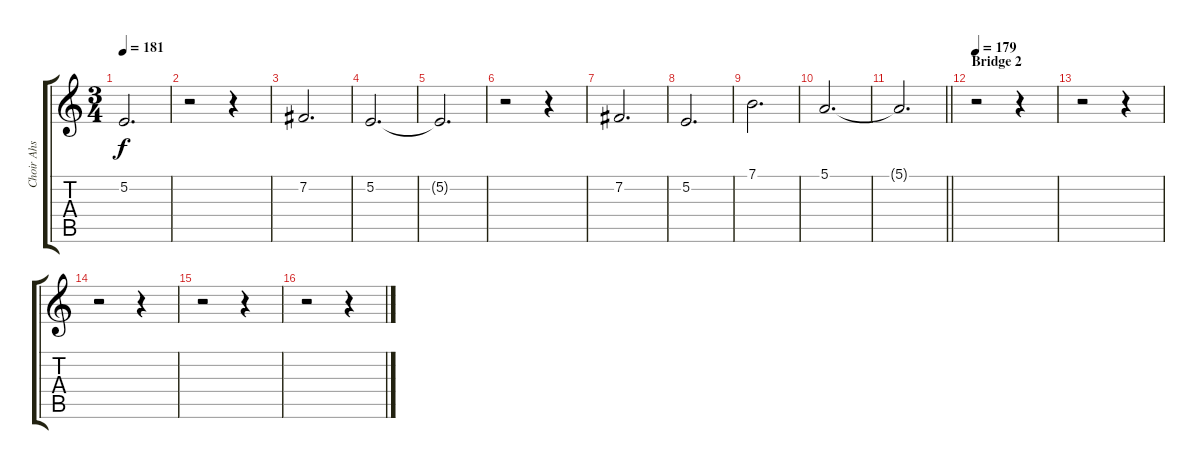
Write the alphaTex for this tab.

\track ("Choir Ahs" "Choir Ahs") {instrument choiraahs}
\staff {score tabs}
\tuning (E4 B3 G3 D3 A2 D2) {hide}
\ts (3 4)
\tempo 181
\clef g2
\ks c
5.2{t}.2{d dy f} |
r.2 r.4 |
7.2.2{d balance 16} |
5.2.2{d} |
5.2{t}.2{d} |
r.2 r.4 |
7.2.2{d balance 8 instrument choiraahs} |
5.2.2{d} |
7.1.2{d} |
5.1.2{d} |
\barLineRight lightlight
5.1{t}.2{d} |
\section ("" "Bridge 2")
\tempo 179
r.2 r.4 |
r.2 r.4 |
r.2 r.4 |
r.2 r.4 |
r.2 r.4
